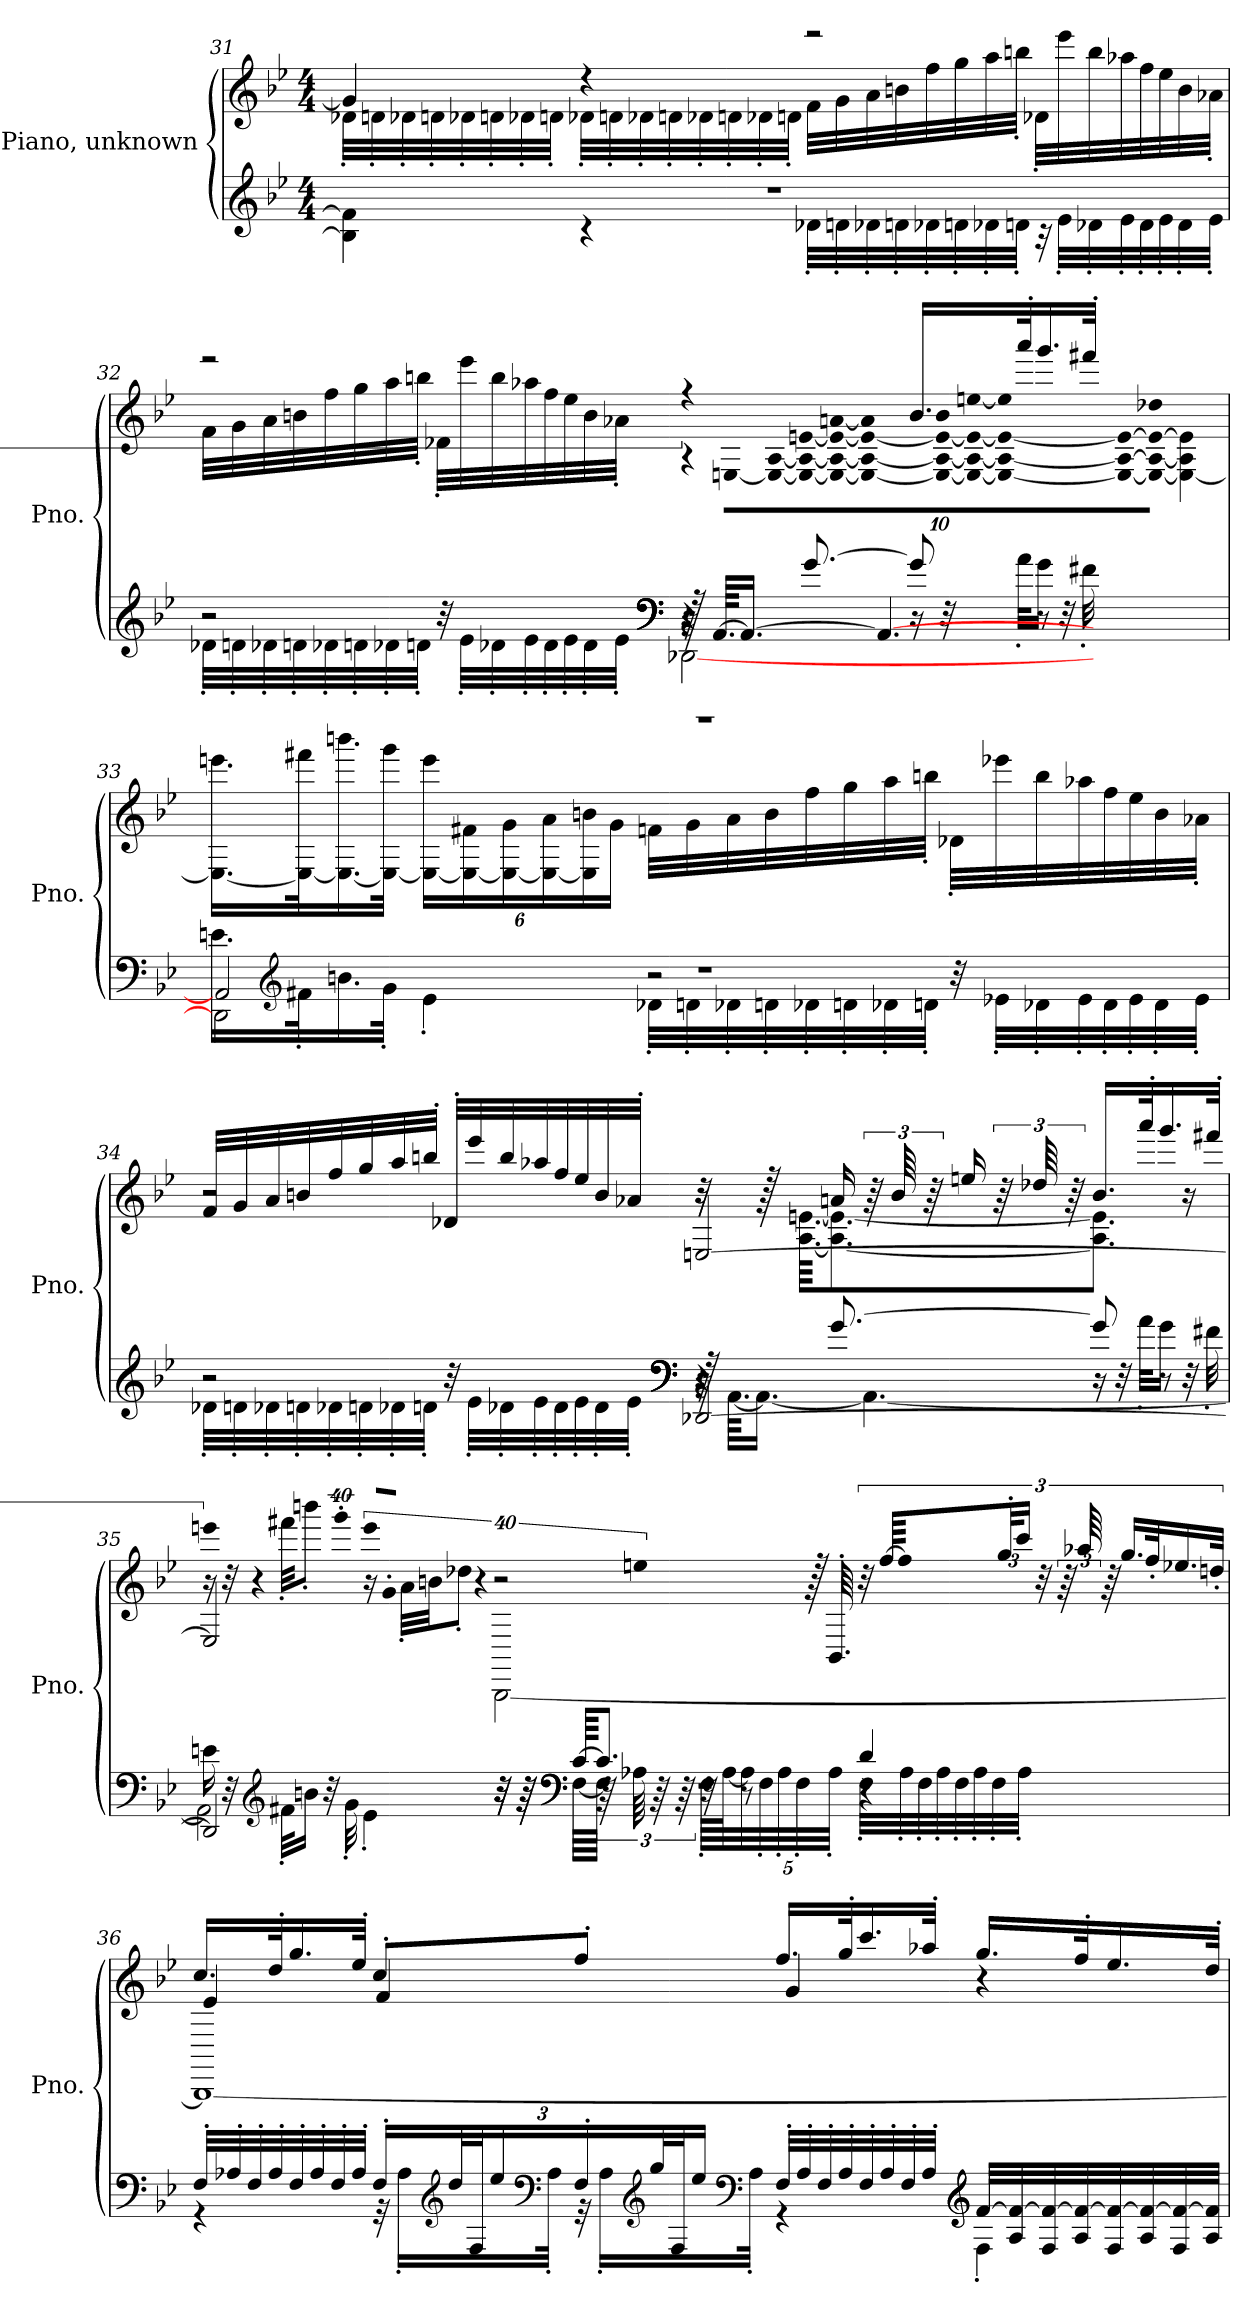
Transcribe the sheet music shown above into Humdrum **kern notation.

**kern	**kern
*part1	*part1
*staff2	*staff1
*I"Piano, unknown	*
*I'Pno.	*
!!LO:LB:g=z
*clefG2	*clefG2
*k[b-e-]	*k[b-e-]
*M4/4	*M4/4
=31	=31
*^	*^
1r	4B\] 4f\]	4g/]	32d-X'\LLL
.	.	.	32dn'\
.	.	.	32d-X'\
.	.	.	32dn'\
.	.	.	32d-X'\
.	.	.	32dn'\
.	.	.	32d-X'\
.	.	.	32dn'\JJJ
.	4r	4r	32d-X'\LLL
.	.	.	32dn'\
.	.	.	32d-X'\
.	.	.	32dn'\
.	.	.	32d-X'\
.	.	.	32dn'\
.	.	.	32d-X'\
.	.	.	32dn'\JJJ
.	32d-X'\LLL	2r	32f\LLL
.	32dn'\	.	32g\
.	32d-X'\	.	32a\
.	32dn'\	.	32bn\
.	32d-X'\	.	32ff\
.	32dn'\	.	32gg\
.	32d-X'\	.	32aa\
.	32dn'\JJJ	.	32bbn'\JJJ
.	32r	.	32d-X'\LLL
.	32e-'\LLL	.	32eee-\
.	32d-X'\	.	32bb\
.	32e-'\	.	32aa-X\
.	32d-'\	.	32ff\
.	32e-'\	.	32ee-\
.	32d-'\	.	32b\
.	32e-'\JJJ	.	32a-X'\JJJ
!!LO:LB:g=z	!!
=32	=32	=32	=32
*^	*^	*	*
2r	32d-X'\LLL	2r	2r	2r	32f\LLL
.	32dn'\	.	.	.	32g\
.	32d-X'\	.	.	.	32a\
.	32dn'\	.	.	.	32bn\
.	32d-X'\	.	.	.	32ff\
.	32dn'\	.	.	.	32gg\
.	32d-X'\	.	.	.	32aa\
.	32dn'\JJJ	.	.	.	32bbn'\JJJ
.	32r	.	.	.	32d-X'\LLL
.	32e-'\LLL	.	.	.	32eee-\
.	32d-X'\	.	.	.	32bb\
.	32e-'\	.	.	.	32aa-X\
.	32d-'\	.	.	.	32ff\
.	32e-'\	.	.	.	32ee-\
.	32d-'\	.	.	.	32b\
.	32e-'\JJJ	.	.	.	32a-X'\JJJ
*clefF4	*	*	*	*	*
!	!	!	!	!	!LO:N:vis=32
16r	4r	128r	[2DD-X\	4r	1920%53r
.	.	[64.AA/KKLL	.	.	.
!	!	!	!	!	!LO:N:vis=64
.	.	.	.	.	[640%9En\LLLL
.	.	16.AA/JJ_	.	.	.
!	!	!	!	!	!LO:N:vis=64
.	.	.	.	.	640%9E\_ [640%9A\
!	!	!	!	!	!LO:N:vis=64
.	.	.	.	.	640%9E\_ 640%9A\_ [640%9en\
[8.g/	.	.	.	.	.
!	!	!	!	!	!LO:N:vis=64
.	.	.	.	.	640%9E\_ 640%9A\_ 640%9e\_ [640%9an\JJ
!	!	!	!	!	!LO:N:vis=16
.	.	.	.	.	1920%107E\_ 1920%107A\_ 1920%107e\_ 1920%107a\]
.	.	4.AA/_	.	.	.
!	!	!	!	!	!LO:N:vis=64
.	.	.	.	.	640%9E\_ 640%9A\_ 640%9e\_ 640%9b\LL
!	!	!	!	!	!LO:N:vis=64
.	.	.	.	.	640%9E\_ 640%9A\_ 640%9e\_ [640%9een\JJ
!	!	!	!	!	!LO:N:vis=16
.	.	.	.	.	1920%107E\_ 1920%107A\_ 1920%107e\_ 1920%107ee\]
!	!	!	!	!	!LO:N:vis=64
.	.	.	.	.	640%9E\_ 640%9A\_ 640%9e\_LL
!	!	!	!	!	!LO:N:vis=64
.	.	.	.	.	640%9E\_ 640%9A\_ 640%9e\_ 640%9dd-X\JJJJ
8g/]	16r	.	.	16.b/LL	.
.	.	.	.	.	4E\_ 4A\] 4e\]
.	32r	.	.	.	.
.	32a'\KLL	.	.	32aaa'/K	.
8r	16g\JJ	.	.	16.ggg/	.
.	32r	.	.	.	.
.	32f#X'\	.	.	32fff#X'/JJk	.
640ryy	640ryy	640ryy	640ryy	640ryy	.
!!LO:PB:g=z	!!
=33	=33	=33	=33	=33	=33
1r	16.en\LL	2AA/]	2DD-\]	1r	16.E\_ 16.eeen\LL
*clefG2	*	*	*	*	*
.	32f#X'\K	.	.	.	32E\_ 32fff#X\K
.	16.bn\	.	.	.	16.E\_ 16.bbbn\
.	32g'\JJk	.	.	.	32E\_ 32ggg\JJk
*	*	*	*	*	*Xbrackettup
.	4e'\	.	.	.	24E\_ 24eee\LL
.	.	.	.	.	24E\_ 24f#X\
.	.	.	.	.	24E\_ 24g\
.	.	.	.	.	24E\_ 24a\
.	.	.	.	.	24E\] 24bn\
.	.	.	.	.	24g\JJ
.	32d-X'\LLL	2r	2r	.	32fn\LLL
.	32dn'\	.	.	.	32g\
.	32d-X'\	.	.	.	32a\
.	32dn'\	.	.	.	32b\
.	32d-X'\	.	.	.	32ff\
.	32dn'\	.	.	.	32gg\
.	32d-X'\	.	.	.	32aa\
.	32dn'\JJJ	.	.	.	32bbn'\JJJ
.	32r	.	.	.	32d-X'\LLL
.	32e-X'\LLL	.	.	.	32eee-X\
.	32d-X'\	.	.	.	32bb\
.	32e-'\	.	.	.	32aa-X\
.	32d-'\	.	.	.	32ff\
.	32e-'\	.	.	.	32ee-\
.	32d-'\	.	.	.	32b\
.	32e-'\JJJ	.	.	.	32a-X'\JJJ
!!LO:LB:g=z
=34	=34	=34	=34	=34	=34
*	*	*	*	*	*^
2r	32d-X'\LLL	2r	2r	32f/LLL	2r	2r
.	32dn'\	.	.	32g/	.	.
.	32d-X'\	.	.	32a/	.	.
.	32dn'\	.	.	32bn/	.	.
.	32d-X'\	.	.	32ff/	.	.
.	32dn'\	.	.	32gg/	.	.
.	32d-X'\	.	.	32aa/	.	.
.	32dn'\JJJ	.	.	32bbn'/JJJ	.	.
.	32r	.	.	32d-X'/LLL	.	.
.	32e-'\LLL	.	.	32eee-/	.	.
.	32d-X'\	.	.	32bb/	.	.
.	32e-'\	.	.	32aa-X/	.	.
.	32d-'\	.	.	32ff/	.	.
.	32e-'\	.	.	32ee-/	.	.
.	32d-'\	.	.	32b/	.	.
.	32e-'\JJJ	.	.	32a-X'/JJJ	.	.
*clefF4	*	*	*	*	*	*
16r	4r	[2DD-X/	128r	16r	32r	[2En/
.	.	.	[64.AA\KKLL	.	.	.
.	.	.	16.AA\JJ_	.	128r	.
.	.	.	.	.	[64.A\ [64.en\KKKL	.
[8.g/	.	.	.	16an/	8.A\_ 8.e\_	.
*	*	*	*	*brackettup	*	*
.	.	.	4.AA\_	96r	.	.
.	.	.	.	96b/	.	.
.	.	.	.	96r	.	.
.	.	.	.	16een/	.	.
.	.	.	.	96r	.	.
.	.	.	.	96dd-X/	.	.
.	.	.	.	96r	.	.
8g/]	16r	.	.	16.b/LL	8.A\] 8.e\]J	.
.	32r	.	.	.	.	.
.	32a'\KLL	.	.	32aaa'/K	.	.
8r	16g\JJ	.	.	16.ggg/	.	.
.	32r	.	.	.	16r	.
.	32f#X'\	.	.	32fff#X'/JJk	.	.
!!LO:LB:g=z	!!	!!
=35	=35	=35	=35	=35	=35	=35
!	!	!	!	!LO:N:vis=16	!	!
1r	16en\	2DD-/]	2AA\]	1920%137eeen/	16r	2E/]
.	32r	.	.	.	32r	.
!	!	!	!	!LO:N:vis=8	!	!
.	.	.	.	960%137r	.	.
*clefG2	*	*	*	*	*	*
.	32f#X'\KLL	.	.	.	32fff#X'\KKL	.
.	16bn\JJ	.	.	.	8bbbn'\J	.
.	32r	.	.	.	.	.
!	!	!	!	!LO:N:vis=32	!	!
.	.	.	.	640%23ggg'/	.	.
.	32g'\	.	.	.	.	.
!	!	!	!	!LO:N:vis=32	!	!
.	4e'\	.	.	640%23eee/KLL	16r	.
!	!	!	!	!LO:N:vis=16	!	!
.	.	.	.	1920%137g'/JJ	.	.
.	.	.	.	.	32a'\LLL	.
.	.	.	.	.	32bn\JJ	.
!	!	!	!	!LO:N:vis=16	!	!
.	.	.	.	1920%137r	.	.
.	.	.	.	.	8dd-X'\J	.
!	!	!	!	!LO:N:vis=16	!	!
.	.	.	.	1920%137een/	.	.
.	16r	32r	32r	128r	[2BBB-\	2r
.	.	.	.	64.BB-'/	.	.
.	.	64r	64r	48r	.	.
*clefF4	*	*	*	*	*	*
.	.	[64c/KKKL	[64F\LLLL	.	.	.
.	.	.	.	[96ff/KKLL	.	.
.	96r	8.c/J]	64F\JJJJ]	16ff/]	.	.
.	96A-X\	.	.	.	.	.
.	.	.	64r	.	.	.
.	96r	.	.	.	.	.
.	64F'\LLLL	.	32r	.	.	.
.	[64A-\J	.	.	.	.	.
*	*Xbrackettup	*	*	*Xbrackettup	*	*
.	40A-\]	.	8r	48gg'/K	.	.
.	.	.	.	24ccc/JJ	.	.
.	40F'\	.	.	.	.	.
.	40A-'\	.	.	.	.	.
.	.	.	.	32r	.	.
.	40F'\	.	.	.	.	.
*	*	*	*	*brackettup	*	*
.	.	.	.	96r	.	.
.	40A-'\JJJ	.	.	.	.	.
.	.	.	.	96aa-X/	.	.
.	.	.	.	96r	.	.
.	32F'\LLL	4d/	4r	16.gg/LL	.	.
.	32A-'\	.	.	.	.	.
.	32F'\	.	.	.	.	.
.	32A-'\	.	.	32ff'/K	.	.
.	32F'\	.	.	16.ee-X/	.	.
.	32A-'\	.	.	.	.	.
.	32F'\	.	.	.	.	.
.	32A-'\JJJ	.	.	32ddn'/JJk	.	.
*	*v	*v	*v	*	*	*
!!LO:LB:g=z	!!	!!
=36	=36	=36	=36	=36
32F'/LLL	4r	16.cc/LL	1BBB-_	4e-/
32A-X'/	.	.	.	.
32F'/	.	.	.	.
32A-'/	.	32dd'/K	.	.
32F'/	.	16.gg/	.	.
32A-'/	.	.	.	.
32F'/	.	.	.	.
32A-'/JJJ	.	32ee-'/JJk	.	.
24F'/LL	32r	8cc'/L	.	4f/
.	16A-'\LL	.	.	.
*clefG2	*	*	*	*
48dd/L	.	.	.	.
48F/J	.	.	.	.
24ee-/	.	.	.	.
*clefF4	*	*	*	*
.	32A-'\JJk	.	.	.
24F'/	32r	8ff'/J	.	.
.	16A-'\LL	.	.	.
*clefG2	*	*	*	*
48gg/L	.	.	.	.
48F/J	.	.	.	.
24ee-/JJ	.	.	.	.
*clefF4	*	*	*	*
.	32A-'\JJk	.	.	.
32F'/LLL	4r	16.ff/LL	.	4g/
32A-'/	.	.	.	.
32F'/	.	.	.	.
32A-'/	.	32gg'/K	.	.
32F'/	.	16.ccc/	.	.
32A-'/	.	.	.	.
32F'/	.	.	.	.
32A-'/JJJ	.	32aa-X'/JJk	.	.
*clefG2	*	*	*	*
[32f/LLL	4F'\	16.gg/LL	.	4r
32A-/ 32f/_	.	.	.	.
32F/ 32f/_	.	.	.	.
32A-/ 32f/_	.	32ff'/K	.	.
32F/ 32f/_	.	16.ee-/	.	.
32A-/ 32f/_	.	.	.	.
32F/ 32f/_	.	.	.	.
32A-/ 32f/]JJJ	.	32dd'/JJk	.	.
*v	*v	*	*	*
*	*v	*v	*v
=	=
*-	*-
